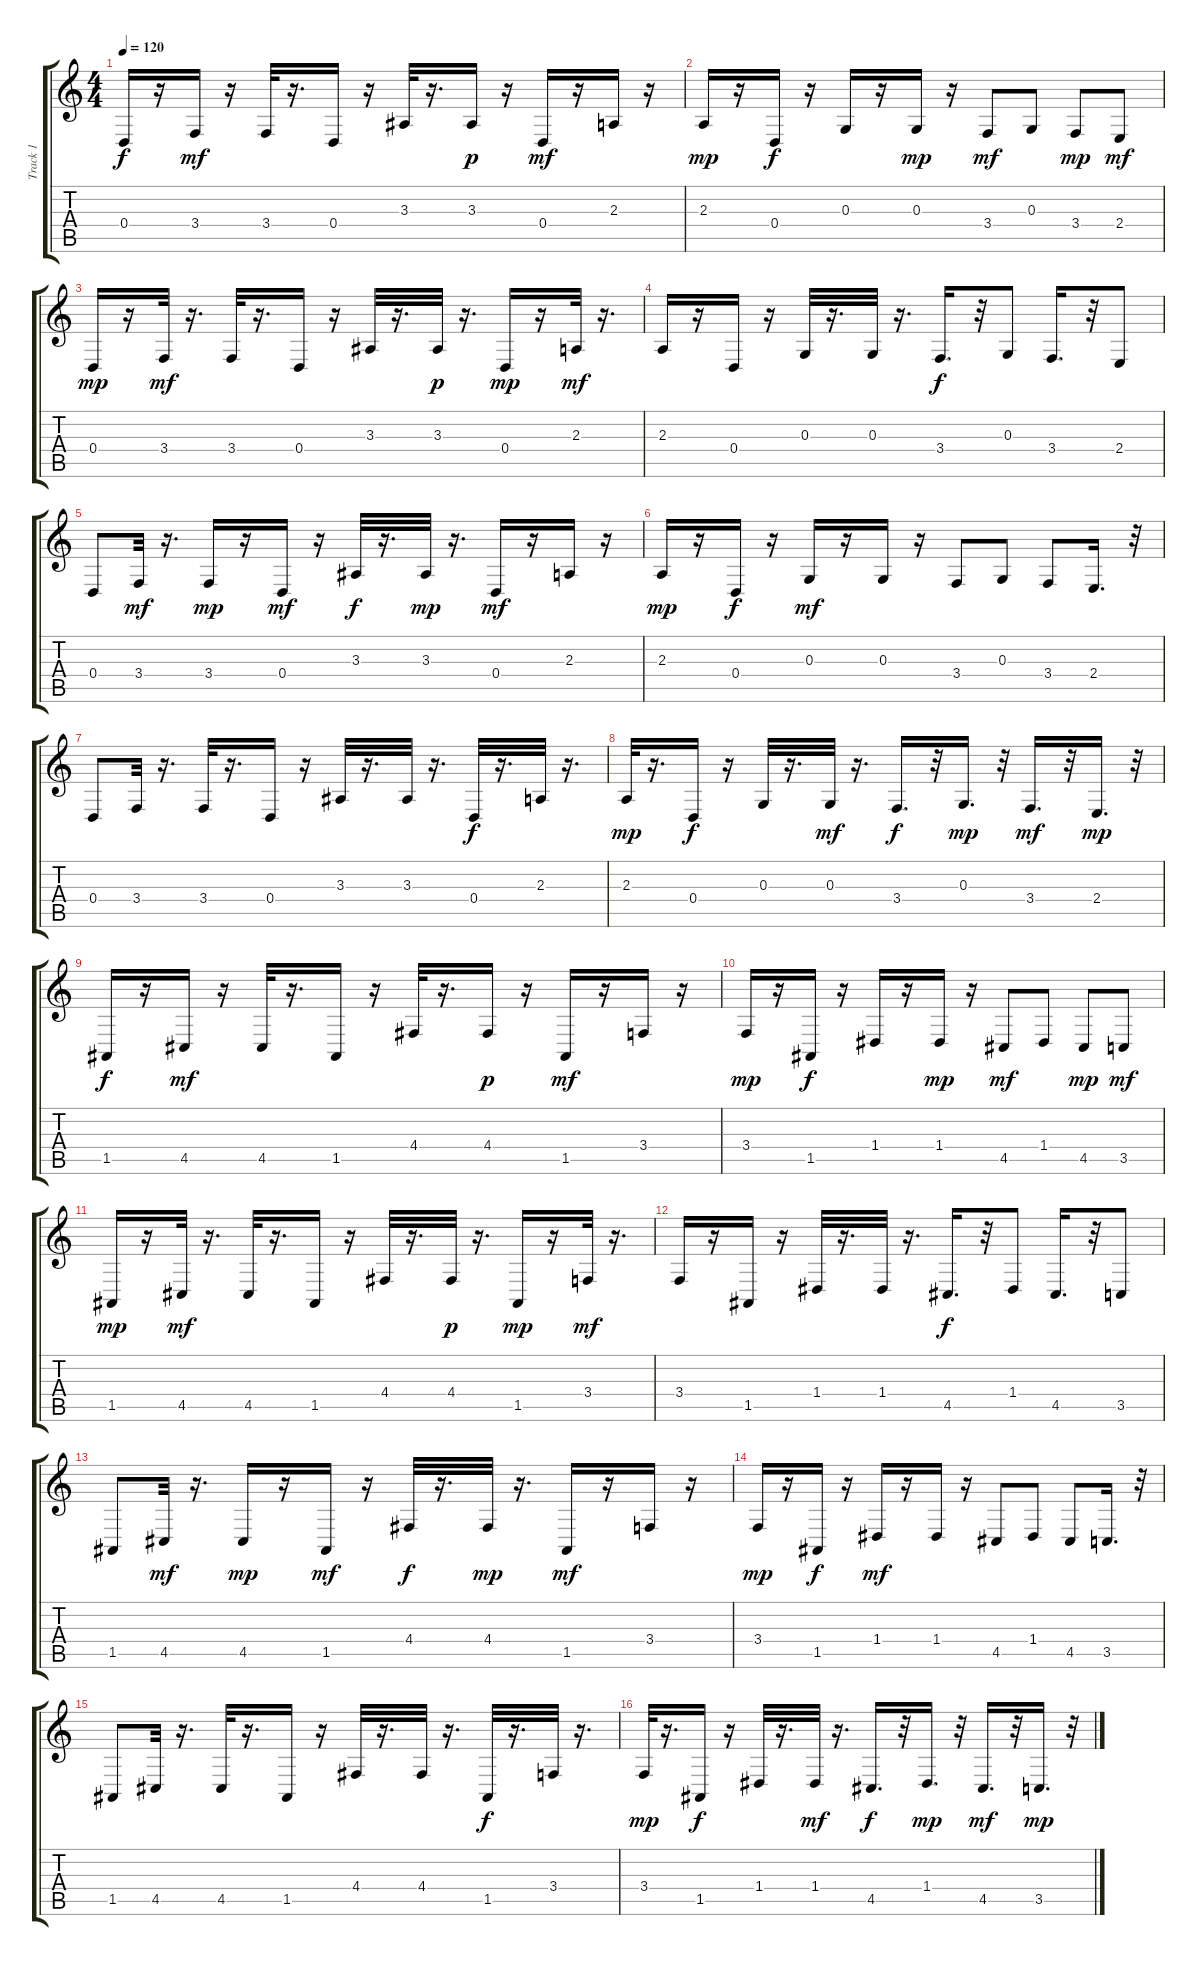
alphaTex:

\track ("Track 1" "Track 1") {instrument harpsichord}
\staff {score tabs}
\tuning (E4 B3 G3 D3 A2 E2) {hide}
\ts (4 4)
\tempo 120
\clef g2
\ks c
0.4.16{dy f} r.16 3.4.16{dy mf} r.16 3.4.32 r.16{d} 0.4.16 r.16 3.3.32 r.16{d} 3.3.16{dy p} r.16 0.4.16{dy mf} r.16 2.3.16 r.16 |
2.3.16{dy mp} r.16 0.4.16{dy f} r.16 0.3.16 r.16 0.3.16{dy mp} r.16 3.4.8{dy mf} 0.3.8 3.4.8{dy mp} 2.4.8{dy mf} |
0.4.16{dy mp} r.16 3.4.32{dy mf} r.16{d} 3.4.32 r.16{d} 0.4.16 r.16 3.3.32 r.16{d} 3.3.32{dy p} r.16{d} 0.4.16{dy mp} r.16 2.3.32{dy mf} r.16{d} |
2.3.16 r.16 0.4.16 r.16 0.3.32 r.16{d} 0.3.32 r.16{d} 3.4.16{d dy f} r.32 0.3.8 3.4.16{d} r.32 2.4.8 |
0.4.8 3.4.32{dy mf} r.16{d} 3.4.16{dy mp} r.16 0.4.16{dy mf} r.16 3.3.32{dy f} r.16{d} 3.3.32{dy mp} r.16{d} 0.4.16{dy mf} r.16 2.3.16 r.16 |
2.3.16{dy mp} r.16 0.4.16{dy f} r.16 0.3.16{dy mf} r.16 0.3.16 r.16 3.4.8 0.3.8 3.4.8 2.4.16{d} r.32 |
0.4.8 3.4.32 r.16{d} 3.4.32 r.16{d} 0.4.16 r.16 3.3.32 r.16{d} 3.3.32 r.16{d} 0.4.32{dy f} r.16{d} 2.3.32 r.16{d} |
2.3.32{dy mp} r.16{d} 0.4.16{dy f} r.16 0.3.32 r.16{d} 0.3.32{dy mf} r.16{d} 3.4.16{d dy f} r.32 0.3.16{d dy mp} r.32 3.4.16{d dy mf} r.32 2.4.16{d dy mp} r.32 |
1.5.16{dy f} r.16 4.5.16{dy mf} r.16 4.5.32 r.16{d} 1.5.16 r.16 4.4.32 r.16{d} 4.4.16{dy p} r.16 1.5.16{dy mf} r.16 3.4.16 r.16 |
3.4.16{dy mp} r.16 1.5.16{dy f} r.16 1.4.16 r.16 1.4.16{dy mp} r.16 4.5.8{dy mf} 1.4.8 4.5.8{dy mp} 3.5.8{dy mf} |
1.5.16{dy mp} r.16 4.5.32{dy mf} r.16{d} 4.5.32 r.16{d} 1.5.16 r.16 4.4.32 r.16{d} 4.4.32{dy p} r.16{d} 1.5.16{dy mp} r.16 3.4.32{dy mf} r.16{d} |
3.4.16 r.16 1.5.16 r.16 1.4.32 r.16{d} 1.4.32 r.16{d} 4.5.16{d dy f} r.32 1.4.8 4.5.16{d} r.32 3.5.8 |
1.5.8 4.5.32{dy mf} r.16{d} 4.5.16{dy mp} r.16 1.5.16{dy mf} r.16 4.4.32{dy f} r.16{d} 4.4.32{dy mp} r.16{d} 1.5.16{dy mf} r.16 3.4.16 r.16 |
3.4.16{dy mp} r.16 1.5.16{dy f} r.16 1.4.16{dy mf} r.16 1.4.16 r.16 4.5.8 1.4.8 4.5.8 3.5.16{d} r.32 |
1.5.8 4.5.32 r.16{d} 4.5.32 r.16{d} 1.5.16 r.16 4.4.32 r.16{d} 4.4.32 r.16{d} 1.5.32{dy f} r.16{d} 3.4.32 r.16{d} |
3.4.32{dy mp} r.16{d} 1.5.16{dy f} r.16 1.4.32 r.16{d} 1.4.32{dy mf} r.16{d} 4.5.16{d dy f} r.32 1.4.16{d dy mp} r.32 4.5.16{d dy mf} r.32 3.5.16{d dy mp} r.32
